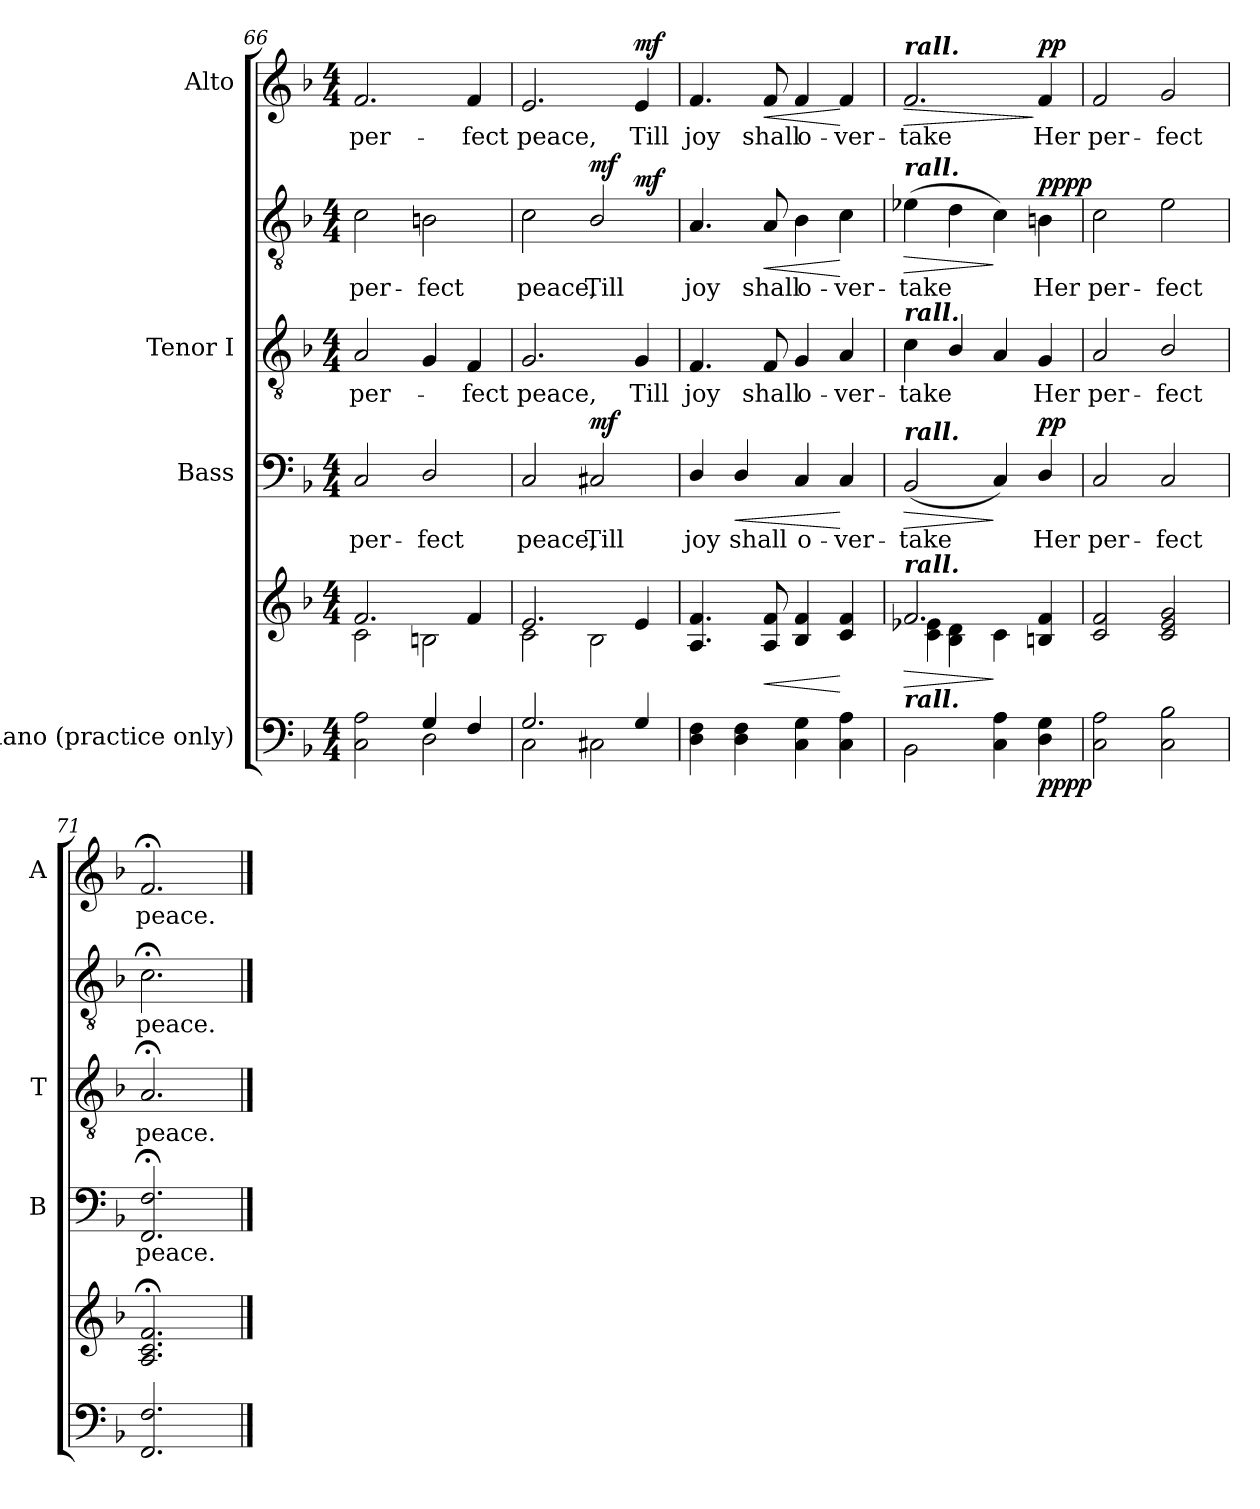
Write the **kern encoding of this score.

**kern	**kern	**dynam	**kern	**text	**dynam	**kern	**text	**kern	**text	**dynam	**kern	**text	**dynam
*part4	*part4	*part4	*part3	*part3	*part3	*part2	*part2	*part2	*part2	*part2	*part1	*part1	*part1
*staff6	*staff5	*staff5/6	*staff4	*staff4	*staff4	*staff3	*staff3	*staff2	*staff2	*staff2/3	*staff1	*staff1	*staff1
*I"Piano (practice only)	*	*	*I"Bass	*	*	*I"Tenor I	*	*	*	*	*I"Alto	*	*
*	*	*	*I'B	*	*	*I'T	*	*	*	*	*I'A	*	*
*clefF4	*clefG2	*	*clefF4	*	*	*clefGv2	*	*clefGv2	*	*	*clefG2	*	*
*k[b-]	*k[b-]	*	*k[b-]	*	*	*k[b-]	*	*k[b-]	*	*	*k[b-]	*	*
*F:	*F:	*	*F:	*	*	*F:	*	*F:	*	*	*F:	*	*
*M4/4	*M4/4	*	*M4/4	*	*	*M4/4	*	*M4/4	*	*	*M4/4	*	*
=66	=66	=66	=66	=66	=66	=66	=66	=66	=66	=66	=66	=66	=66
*^	*^	*	*	*	*	*	*	*	*	*	*	*	*
!	!	!	!	!	!	!LO:LY:b	!	!	!LO:LY:b	!	!LO:LY:b	!	!	!LO:LY:b	!
2ryy	2C 2A	2.f	2c\	.	2C	per-	.	2A	per-	2c	per-	.	2.f	per-	.
!	!	!	!	!	!	!LO:LY:b	!	!	!	!	!LO:LY:b	!	!	!	!
4G	2D\	.	2Bn\	.	2D/	-fect	.	4G	.	2Bn	-fect	.	.	.	.
!	!	!	!	!	!	!	!	!	!LO:LY:b	!	!	!	!	!LO:LY:b	!
4F	.	4f	.	.	.	.	.	4F	fect	.	.	.	4f	-fect	.
=67	=67	=67	=67	=67	=67	=67	=67	=67	=67	=67	=67	=67	=67	=67	=67
!	!	!	!	!	!	!LO:LY:b	!	!	!LO:LY:b	!	!LO:LY:b	!	!	!LO:LY:b	!
2.G	2C\	2.e	2c\	.	2C	peace,	.	2.G	peace,	2c	peace,	.	2.e	peace,	.
!	!	!	!	!LO:DY:b=2	!	!LO:LY:b	!	!	!	!	!LO:LY:b	!	!	!	!
!	!	!	!	!LO:DY:n=1:b	!	!	!LO:DY:b	!	!	!	!	!LO:DY:b	!	!	!
.	2C#X\	.	2B-\	mf mf	2C#X	Till	mf	.	.	2B-/	Till	mf	.	.	.
!	!	!	!	!LO:DY:n=2:b=2	!	!	!	!	!LO:LY:b	!	!	!	!	!LO:LY:b	!
!	!	!	!	!LO:DY:n=3:b	!	!	!	!	!	!	!	!LO:DY:b=2	!	!	!LO:DY:b
4G/	.	4e	.	mf mf	.	.	.	4G/	Till	.	.	mf	4e	Till	mf
=68	=68	=68	=68	=68	=68	=68	=68	=68	=68	=68	=68	=68	=68	=68	=68
!	!	!	!	!	!	!LO:LY:b	!	!	!LO:LY:b	!	!LO:LY:b	!	!	!LO:LY:b	!
1ryy	4D\ 4F\	4.A 4.f	1ryy	.	4D/	joy	.	4.F	-joy	4.A	joy	.	4.f	joy	.
!	!	!	!	!	!	!LO:LY:b	!LO:HP:b	!	!	!	!	!	!	!	!
.	4D\ 4F\	.	.	.	4D/	shall	<	.	.	.	.	.	.	.	.
!	!	!	!	!LO:HP:b	!	!	!	!	!LO:LY:b	!	!LO:LY:b	!LO:HP:b	!	!LO:LY:b	!LO:HP:b
.	.	8A 8f	.	<	.	.	.	8F	shall	8A	shall	<	8f	shall	<
!	!	!	!	!	!	!LO:LY:b	!	!	!LO:LY:b	!	!LO:LY:b	!	!	!LO:LY:b	!
.	4C 4G	4B- 4f	.	.	4C	o-	.	4G	o-	4B-	o-	.	4f	o-	.
!	!	!	!	!	!	!LO:LY:b	!	!	!LO:LY:b	!	!LO:LY:b	!	!	!LO:LY:b	!
.	4C 4A	4c 4f	.	[	4C	-ver-	[	4A	-ver-	4c	-ver-	[	4f	-ver-	[
=69	=69	=69	=69	=69	=69	=69	=69	=69	=69	=69	=69	=69	=69	=69	=69
!	!	!	!	!	!	!	!	!	!	!	!	!	!LO:TX:a:Bi:t=rall.	!	!
!	!	!	!	!	!	!	!	!	!	!LO:TX:a:Bi:t=rall.	!	!	!	!	!
!	!	!	!	!	!	!	!	!LO:TX:a:Bi:t=rall.	!	!	!	!	!	!	!
!	!	!	!	!	!LO:TX:a:Bi:t=rall.	!	!	!	!	!	!	!	!	!	!
!	!	!LO:TX:a:Bi:t=rall.	!	!	!	!	!	!	!	!	!	!	!	!	!
!	!	!LO:TX:b:Bi:t=rall.	!	!	!	!	!	!	!	!	!	!	!	!	!
!	!	!	!	!LO:HP:b	!	!	!	!	!	!	!	!	!	!	!
!	!	!	!	!LO:HP:n=1:b	!	!LO:LY:b	!LO:HP:b	!	!LO:LY:b	!	!LO:LY:b	!LO:HP:b	!	!LO:LY:b	!LO:HP:b
1ryy	2BB-\	2.f	4c\ 4e-X\	> >	(<2BB-	-take	>	4c	take	(>4e-X	-take	>	2.f	-take	>
.	.	.	4B-\ 4d\	.	.	.	.	4B-/	.	4d	.	.	.	.	.
.	4C 4A	.	4c\	]	4C)	.	]	4A	.	4c)	.	]	.	.	.
!	!	!	!	!LO:DY:n=1:b=2	!	!LO:LY:b	!	!	!LO:LY:b	!	!LO:LY:b	!	!	!LO:LY:b	!
!	!	!	!	!LO:DY:n=2:b	!	!	!LO:DY:b	!	!	!	!	!LO:DY:b=2	!	!	!
!	!	!	!	!	!	!	!	!	!	!	!	!LO:DY:n=1:b	!	!	!LO:DY:n=1:b
.	4D\ 4G\	4Bn 4f	4ryy	] pp pp	4D/	Her	pp	4G	Her	4Bn	Her	pp pp	4f	Her	] pp
=70	=70	=70	=70	=70	=70	=70	=70	=70	=70	=70	=70	=70	=70	=70	=70
!	!	!	!	!	!	!LO:LY:b	!	!	!LO:LY:b	!	!LO:LY:b	!	!	!LO:LY:b	!
1ryy	2C 2A	2c 2f	1ryy	.	2C	per-	.	2A	per-	2c	per-	.	2f	per-	.
!	!	!	!	!	!	!LO:LY:b	!	!	!LO:LY:b	!	!LO:LY:b	!	!	!LO:LY:b	!
.	2C 2B-	2c 2e 2g	.	.	2C	-fect	.	2B-/	-fect	2e	-fect	.	2g	-fect	.
=71	=71	=71	=71	=71	=71	=71	=71	=71	=71	=71	=71	=71	=71	=71	=71
!	!	!	!	!	!	!LO:LY:b	!	!	!LO:LY:b	!	!LO:LY:b	!	!	!LO:LY:b	!
2.ryy	2.FF 2.F	2.A;< 2.c;< 2.f;<	2.ryy	.	2.FF;< 2.F;<	peace.	.	2.A;<	peace.	2.c;<	peace.	.	2.f;<	peace.	.
*v	*v	*	*	*	*	*	*	*	*	*	*	*	*	*	*
*	*v	*v	*	*	*	*	*	*	*	*	*	*	*	*
==	==	==	==	==	==	==	==	==	==	==	==	==	==
*-	*-	*-	*-	*-	*-	*-	*-	*-	*-	*-	*-	*-	*-
